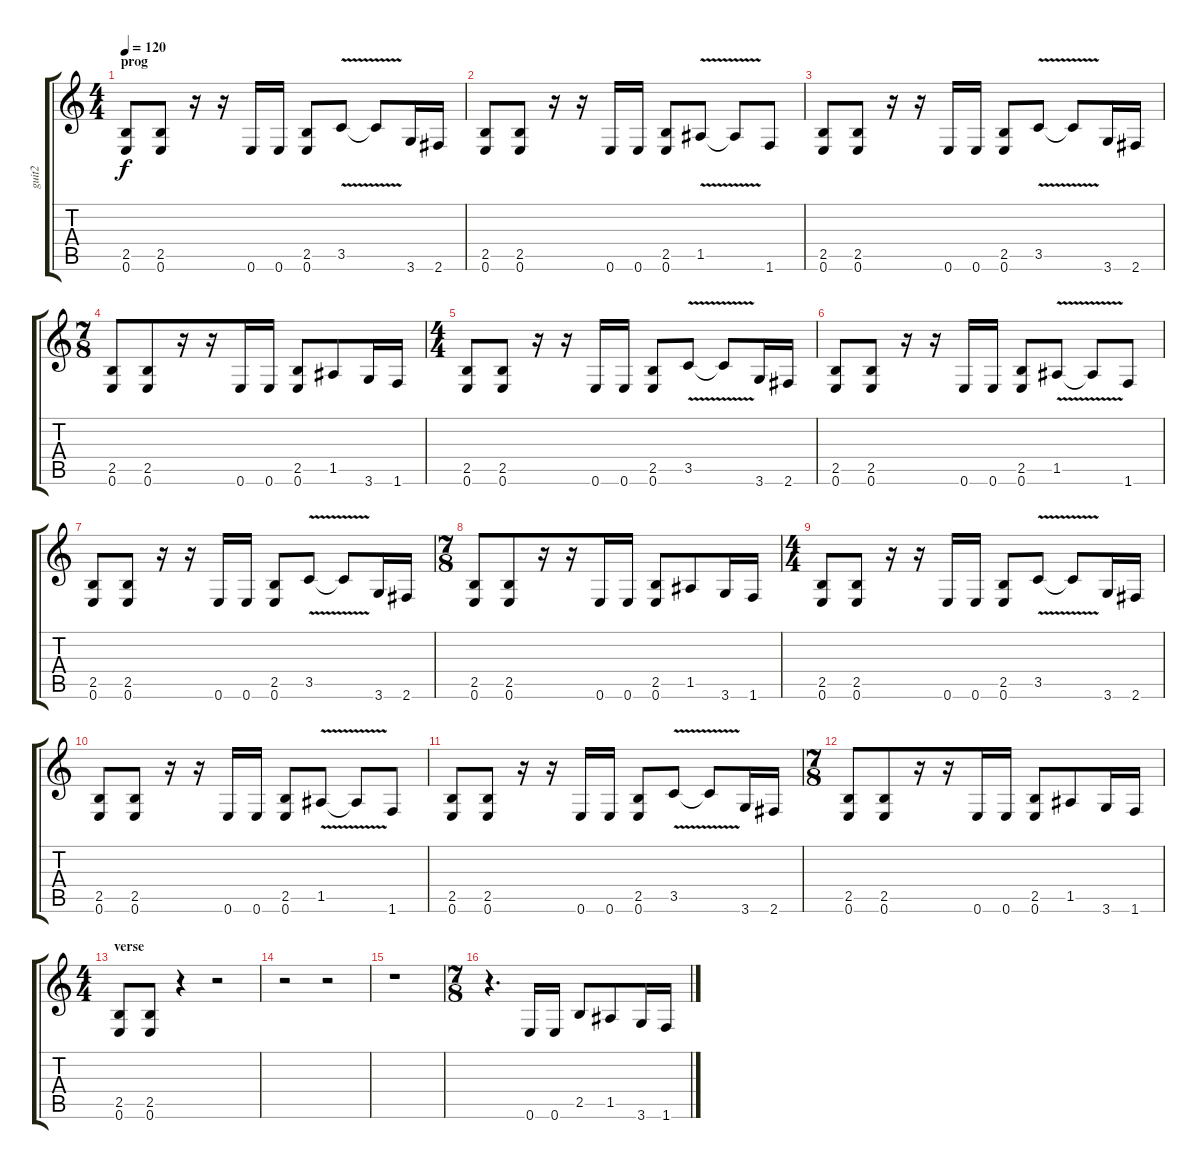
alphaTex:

\track ("guit2" "guit2") {instrument distortionguitar}
\staff {score tabs}
\tuning (E4 B3 G3 D3 A2 E2) {hide}
\ts (4 4)
\section ("" "prog")
\tempo 120
\clef g2
\ks c
(2.5 0.6).8{dy f} (2.5 0.6).8 r.16 r.16 0.6.16 0.6.16 (2.5 0.6).8 3.5{v}.8 3.5{t}.8 3.6.16 2.6.16 |
(2.5 0.6).8 (2.5 0.6).8 r.16 r.16 0.6.16 0.6.16 (2.5 0.6).8 1.5{v}.8 1.5{t}.8 1.6.8 |
(2.5 0.6).8 (2.5 0.6).8 r.16 r.16 0.6.16 0.6.16 (2.5 0.6).8 3.5{v}.8 3.5{t}.8 3.6.16 2.6.16 |
\ts (7 8)
(2.5 0.6).8 (2.5 0.6).8 r.16 r.16 0.6.16 0.6.16 (2.5 0.6).8 1.5.8 3.6.16 1.6.16 |
\ts (4 4)
(2.5 0.6).8 (2.5 0.6).8 r.16 r.16 0.6.16 0.6.16 (2.5 0.6).8 3.5{v}.8 3.5{t}.8 3.6.16 2.6.16 |
(2.5 0.6).8 (2.5 0.6).8 r.16 r.16 0.6.16 0.6.16 (2.5 0.6).8 1.5{v}.8 1.5{t}.8 1.6.8 |
(2.5 0.6).8 (2.5 0.6).8 r.16 r.16 0.6.16 0.6.16 (2.5 0.6).8 3.5{v}.8 3.5{t}.8 3.6.16 2.6.16 |
\ts (7 8)
(2.5 0.6).8 (2.5 0.6).8 r.16 r.16 0.6.16 0.6.16 (2.5 0.6).8 1.5.8 3.6.16 1.6.16 |
\ts (4 4)
(2.5 0.6).8 (2.5 0.6).8 r.16 r.16 0.6.16 0.6.16 (2.5 0.6).8 3.5{v}.8 3.5{t}.8 3.6.16 2.6.16 |
(2.5 0.6).8 (2.5 0.6).8 r.16 r.16 0.6.16 0.6.16 (2.5 0.6).8 1.5{v}.8 1.5{t}.8 1.6.8 |
(2.5 0.6).8 (2.5 0.6).8 r.16 r.16 0.6.16 0.6.16 (2.5 0.6).8 3.5{v}.8 3.5{t}.8 3.6.16 2.6.16 |
\ts (7 8)
(2.5 0.6).8 (2.5 0.6).8 r.16 r.16 0.6.16 0.6.16 (2.5 0.6).8 1.5.8 3.6.16 1.6.16 |
\ts (4 4)
\section ("" "verse")
(2.5 0.6).8{instrument distortionguitar} (2.5 0.6).8 r.4 r.2{instrument electricguitarclean} |
r.2 r.2 |
r.1 |
\ts (7 8)
r.4{d} 0.6.16{instrument distortionguitar} 0.6.16 2.5.8 1.5.8 3.6.16 1.6.16
